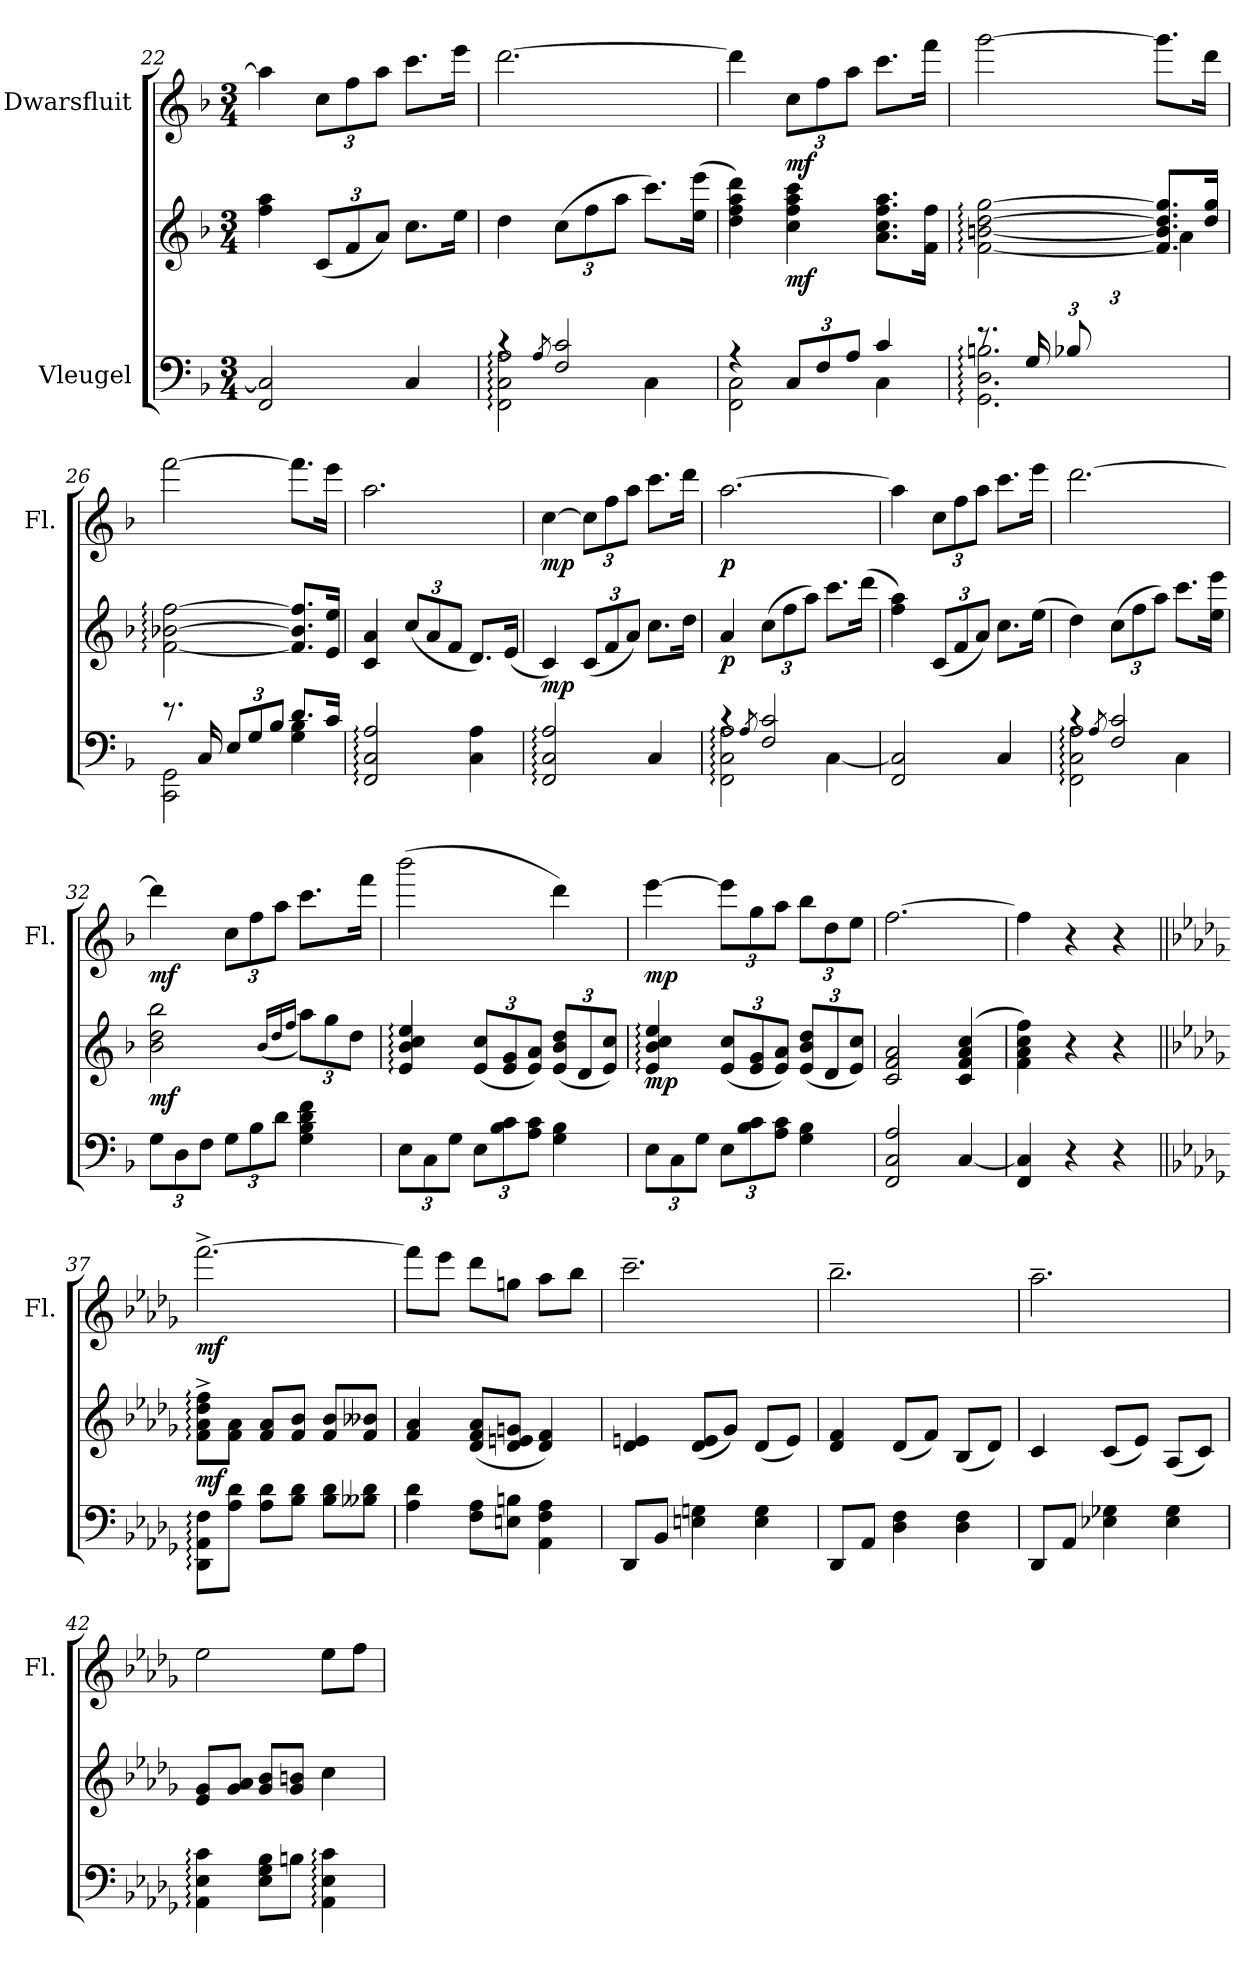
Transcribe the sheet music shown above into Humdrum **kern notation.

**kern	**kern	**dynam	**kern	**dynam
*part2	*part2	*part2	*part1	*part1
*staff3	*staff2	*staff2/3	*staff1	*staff1
*I"Vleugel	*	*	*I"Dwarsfluit	*
*	*	*	*I'Fl.	*
*clefF4	*clefG2	*	*clefG2	*
*k[b-]	*k[b-]	*	*k[b-]	*
*M3/4	*M3/4	*	*M3/4	*
=22	=22	=22	=22	=22
2FF/ 2C/]	4ff\ 4aa\	.	4aa\]	.
*	*Xbrackettup	*	*Xbrackettup	*
.	(12c/L	.	12cc\L	.
.	12f/	.	12ff\	.
.	12a/J)	.	12aa\J	.
4C/	8.cc\L	.	8.ccc\L	.
.	16ee\Jk	.	16eee\Jk	.
=23	=23	=23	=23	=23
*^	*	*	*	*
4rc	2FF\: 2C\: 2A\:	4dd\	.	[2.ddd\	.
8qA/	.	.	.	.	.
2F/ 2c/	.	(12cc\L	.	.	.
.	.	12ff\	.	.	.
.	.	12aa\J	.	.	.
.	4C\	8.ccc\L)	.	.	.
.	.	(16ee\ 16eee\Jk	.	.	.
!!LO:LB:g=z
=24	=24	=24	=24	=24	=24
4r	2FF\ 2C\	4dd\ 4ff\ 4aa\ 4ddd\)	.	4ddd\]	.
*Xbrackettup	*	*	*	*	*
!	!	!	!LO:DY:b	!	!LO:DY:b
12C/L	.	4cc\ 4ff\ 4aa\ 4ccc\	mf	12cc\L	mf
12F/	.	.	.	12ff\	.
12A/J	.	.	.	12aa\J	.
4c/	4C\	8.a\ 8.cc\ 8.ff\ 8.aa\L	.	8.ccc\L	.
.	.	16f\ 16ff\Jk	.	16fff\Jk	.
=25	=25	=25	=25	=25	=25
*	*	*^	*	*	*
8.re	2.GG\: 2.D\: 2.Bn\:	[2f\: [2bn\: [2dd\: [2gg\:	3ryy	.	[2ggg\	.
16G/	.	.	.	.	.	.
12B-X/L	.	.	.	.	.	.
12%5ryy	.	.	12d\	.	.	.
.	.	.	12f\J	.	.	.
.	.	8.f/] 8.b/] 8.dd/] 8.gg/]L	4a\	.	8.ggg\L]	.
.	.	16dd/ 16gg/Jk	.	.	16ddd\Jk	.
*	*	*v	*v	*	*	*
=26	=26	=26	=26	=26	=26
8.re	2CC\ 2GG\	[2f\: [2b-X\: [2ff\:	.	[2fff\	.
16C/	.	.	.	.	.
12E/L	.	.	.	.	.
12G/	.	.	.	.	.
12B-/J	.	.	.	.	.
8.d/L	4G\ 4B-\	8.f/] 8.b-/] 8.ff/]L	.	8.fff\L]	.
16c/Jk	.	16e/ 16ee/Jk	.	16eee\Jk	.
*v	*v	*	*	*	*
=27	=27	=27	=27	=27
2FF/: 2C/: 2A/:	4c/ 4a/	.	2.aa\	.
.	(12cc/L	.	.	.
.	12a/	.	.	.
.	12f/J	.	.	.
4C\ 4A\	8.d/L)	.	.	.
.	(16e/Jk	.	.	.
!!LO:LB:g=z
=28	=28	=28	=28	=28
!	!	!LO:DY:b	!	!LO:DY:b
2FF/: 2C/: 2A/:	4c/)	mp	[4cc\	mp
.	(12c/L	.	12cc\L]	.
.	12f/	.	12ff\	.
.	12a/J)	.	12aa\J	.
4C/	8.cc\L	.	8.ccc\L	.
.	16dd\Jk	.	16ddd\Jk	.
=29	=29	=29	=29	=29
*^	*	*	*	*
!	!	!	!LO:DY:b	!	!LO:DY:b
4rc	2FF\: 2C\: 2A\:	4a/	p	[2.aa\	p
8qA/	.	.	.	.	.
2F/ 2c/	.	(12cc\L	.	.	.
.	.	12ff\	.	.	.
.	.	12aa\J)	.	.	.
.	[4C\	8.ccc\L	.	.	.
.	.	(16ddd\Jk	.	.	.
*v	*v	*	*	*	*
=30	=30	=30	=30	=30
2FF/ 2C/]	4ff\ 4aa\)	.	4aa\]	.
.	(12c/L	.	12cc\L	.
.	12f/	.	12ff\	.
.	12a/J)	.	12aa\J	.
4C/	8.cc\L	.	8.ccc\L	.
.	(16ee\Jk	.	16eee\Jk	.
=31	=31	=31	=31	=31
*^	*	*	*	*
4rc	2FF\: 2C\: 2A\:	4dd\)	.	[2.ddd\	.
8qA/	.	.	.	.	.
2F/ 2c/	.	(12cc\L	.	.	.
.	.	12ff\	.	.	.
.	.	12aa\J)	.	.	.
.	4C\	8.ccc\L	.	.	.
.	.	16ee\ 16eee\Jk	.	.	.
*v	*v	*	*	*	*
!!LO:LB:g=z
=32	=32	=32	=32	=32
!	!	!LO:DY:b	!	!LO:DY:b
12G\L	2b-\ 2dd\ 2bb-\	mf	4ddd\]	mf
12D\	.	.	.	.
12F\J	.	.	.	.
12G\L	.	.	12cc\L	.
12B-\	.	.	12ff\	.
12d\J	.	.	12aa\J	.
.	(16qb-/LL	.	.	.
.	16qdd/	.	.	.
.	16qff/JJ	.	.	.
4G\ 4B-\ 4d\ 4f\	12aa\L)	.	8.ccc\L	.
.	12gg\	.	.	.
.	12dd\J	.	.	.
.	.	.	16fff\Jk	.
=33	=33	=33	=33	=33
*	*	*	*MM66	*
12E\L	4e/: 4b-/: 4cc/: 4ee/:	.	(2bbb-\	.
12C\	.	.	.	.
12G\J	.	.	.	.
12E\L	(12e/ 12cc/L	.	.	.
12B-\ 12c\	12e/ 12g/	.	.	.
12A\ 12c\J	12e/ 12a/J)	.	.	.
4G\ 4B-\	(12e/ 12b-/ 12dd/L	.	4ddd\)	.
.	12d/	.	.	.
.	12e/ 12cc/J)	.	.	.
=34	=34	=34	=34	=34
!	!	!LO:DY:b	!	!LO:DY:b
12E\L	4e/: 4b-/: 4cc/: 4ee/:	mp	[4eee\	mp
12C\	.	.	.	.
12G\J	.	.	.	.
12E\L	(12e/ 12cc/L	.	12eee\L]	.
12B-\ 12c\	12e/ 12g/	.	12gg\	.
12A\ 12c\J	12e/ 12a/J)	.	12aa\J	.
4G\ 4B-\	(12e/ 12b-/ 12dd/L	.	12bb-\L	.
.	12d/	.	12dd\	.
.	12e/ 12cc/J)	.	12ee\J	.
=35	=35	=35	=35	=35
2FF/ 2C/ 2A/	2c/ 2f/ 2a/	.	[2.ff\	.
[4C/	(4c/ 4f/ 4a/ 4cc/	.	.	.
!!LO:PB:g=z
=36	=36	=36	=36	=36
4FF/ 4C/]	4f\ 4a\ 4cc\ 4ff\)	.	4ff\]	.
4r	4r	.	4r	.
4r	4r	.	4r	.
=37||	=37||	=37||	=37||	=37||
*k[b-e-a-d-g-]	*k[b-e-a-d-g-]	*	*k[b-e-a-d-g-]	*
*	*	*	*MM92	*
!	!	!LO:DY:b	!	!LO:DY:b
8DD-\: 8AA-\: 8F\:L	8f\:^ 8a-\:^ 8dd-\:^ 8ff\:^L	mf	[2.fff^\	mf
8A-\ 8d-\J	8f\ 8a-\J	.	.	.
8A-\ 8d-\L	8f/ 8a-/L	.	.	.
8B-\ 8d-\J	8f/ 8b-/J	.	.	.
8B-\ 8d-\L	8f/ 8b-/L	.	.	.
8B--X\ 8d-\J	8f/ 8b--X/J	.	.	.
=38	=38	=38	=38	=38
4A-\ 4d-\	4f/ 4a-/	.	8fff\L]	.
.	.	.	8eee-\J	.
8F\ 8A-\L	(8d-/ 8f/ 8a-/L	.	8ddd-\L	.
8En\ 8Bn\J	8d-/ 8en/ 8gn/J	.	8ggn\J	.
4AA-\ 4F\ 4A-\	4d-/ 4f/)	.	8aa-\L	.
.	.	.	8bb-\J	.
=39	=39	=39	=39	=39
8DD-/L	4d-/ 4en/	.	2.ccc~\	.
8BB-/J	.	.	.	.
4En\ 4Gn\	(8d-/ 8e/L	.	.	.
.	8g-/J)	.	.	.
4E\ 4G\	(8d-/L	.	.	.
.	8e/J)	.	.	.
=40	=40	=40	=40	=40
8DD-/L	4d-/ 4f/	.	2.bb-~\	.
8AA-/J	.	.	.	.
4D-\ 4F\	(8d-/L	.	.	.
.	8f/J)	.	.	.
4D-\ 4F\	(8B-/L	.	.	.
.	8d-/J)	.	.	.
!!LO:LB:g=z
=41	=41	=41	=41	=41
8DD-/L	4c/	.	2.aa-~\	.
8AA-/J	.	.	.	.
4E-X\ 4G-X\	(8c/L	.	.	.
.	8e-/J)	.	.	.
4E-\ 4G-\	(8A-/L	.	.	.
.	8c/J)	.	.	.
=42	=42	=42	=42	=42
4AA-\: 4E-\: 4c\:	8e-/ 8g-/L	.	2ee-\	.
.	8g-/ 8a-/J	.	.	.
8E-\ 8G-\ 8B-\L	8g-/ 8b-/L	.	.	.
8Bn\J	8g-/ 8bn/J	.	.	.
4AA-\: 4E-\: 4c\:	4cc\	.	8ee-\L	.
.	.	.	8ff\J	.
=	=	=	=	=
*-	*-	*-	*-	*-
